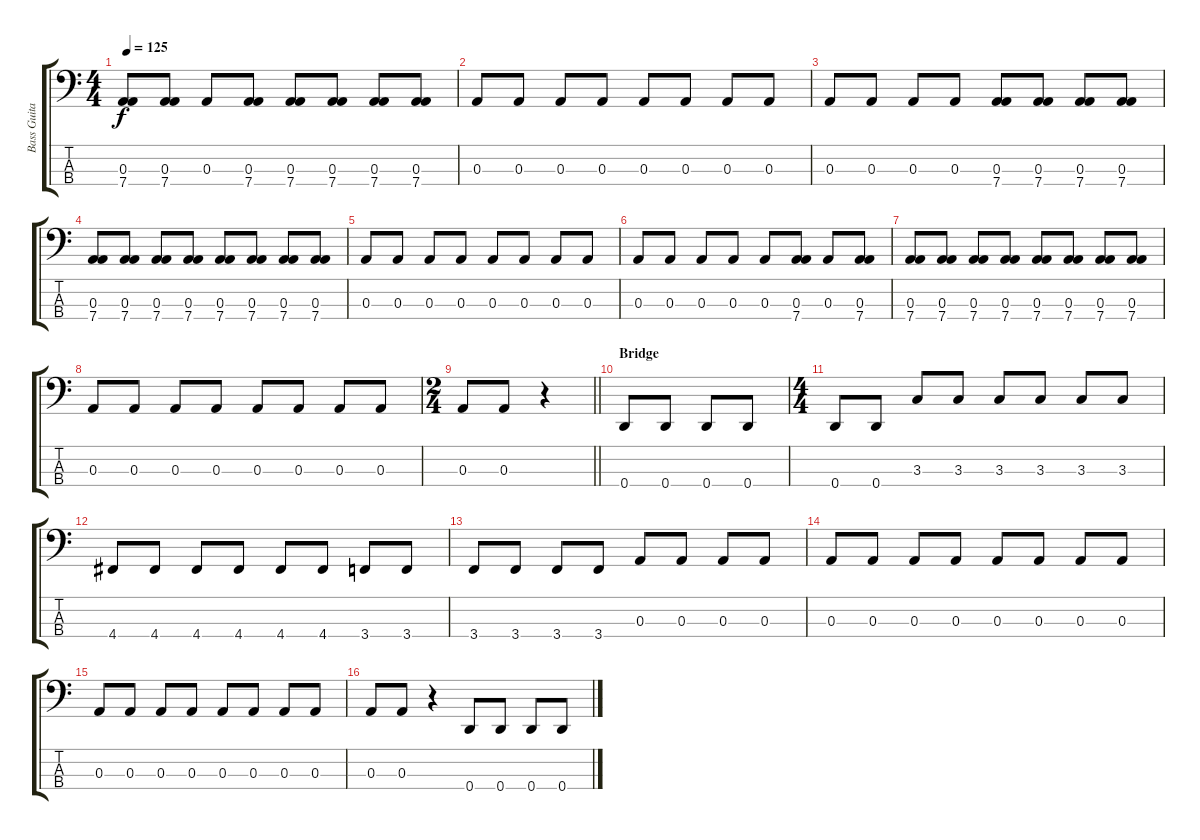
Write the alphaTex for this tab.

\track ("Bass Guitar" "Bass Guita") {instrument electricbassfinger}
\staff {score tabs}
\tuning (G2 D2 A1 D1) {hide}
\ts (4 4)
\tempo 125
\clef f4
\ks c
(0.3 7.4).8{dy f} (0.3 7.4).8 0.3.8 (0.3 7.4).8 (0.3 7.4).8 (0.3 7.4).8 (0.3 7.4).8 (0.3 7.4).8 |
0.3.8 0.3.8 0.3.8 0.3.8 0.3.8 0.3.8 0.3.8 0.3.8 |
0.3.8 0.3.8 0.3.8 0.3.8 (0.3 7.4).8 (0.3 7.4).8 (0.3 7.4).8 (0.3 7.4).8 |
(0.3 7.4).8 (0.3 7.4).8 (0.3 7.4).8 (0.3 7.4).8 (0.3 7.4).8 (0.3 7.4).8 (0.3 7.4).8 (0.3 7.4).8 |
0.3.8 0.3.8 0.3.8 0.3.8 0.3.8 0.3.8 0.3.8 0.3.8 |
0.3.8 0.3.8 0.3.8 0.3.8 0.3.8 (0.3 7.4).8 0.3.8 (0.3 7.4).8 |
(0.3 7.4).8 (0.3 7.4).8 (0.3 7.4).8 (0.3 7.4).8 (0.3 7.4).8 (0.3 7.4).8 (0.3 7.4).8 (0.3 7.4).8 |
0.3.8 0.3.8 0.3.8 0.3.8 0.3.8 0.3.8 0.3.8 0.3.8 |
\ts (2 4)
\barLineRight lightlight
0.3.8 0.3.8 r.4 |
\section ("" "Bridge")
0.4.8 0.4.8 0.4.8 0.4.8 |
\ts (4 4)
0.4.8 0.4.8 3.3.8 3.3.8 3.3.8 3.3.8 3.3.8 3.3.8 |
4.4.8 4.4.8 4.4.8 4.4.8 4.4.8 4.4.8 3.4.8 3.4.8 |
3.4.8 3.4.8 3.4.8 3.4.8 0.3.8 0.3.8 0.3.8 0.3.8 |
0.3.8 0.3.8 0.3.8 0.3.8 0.3.8 0.3.8 0.3.8 0.3.8 |
0.3.8 0.3.8 0.3.8 0.3.8 0.3.8 0.3.8 0.3.8 0.3.8 |
0.3.8 0.3.8 r.4 0.4.8 0.4.8 0.4.8 0.4.8
